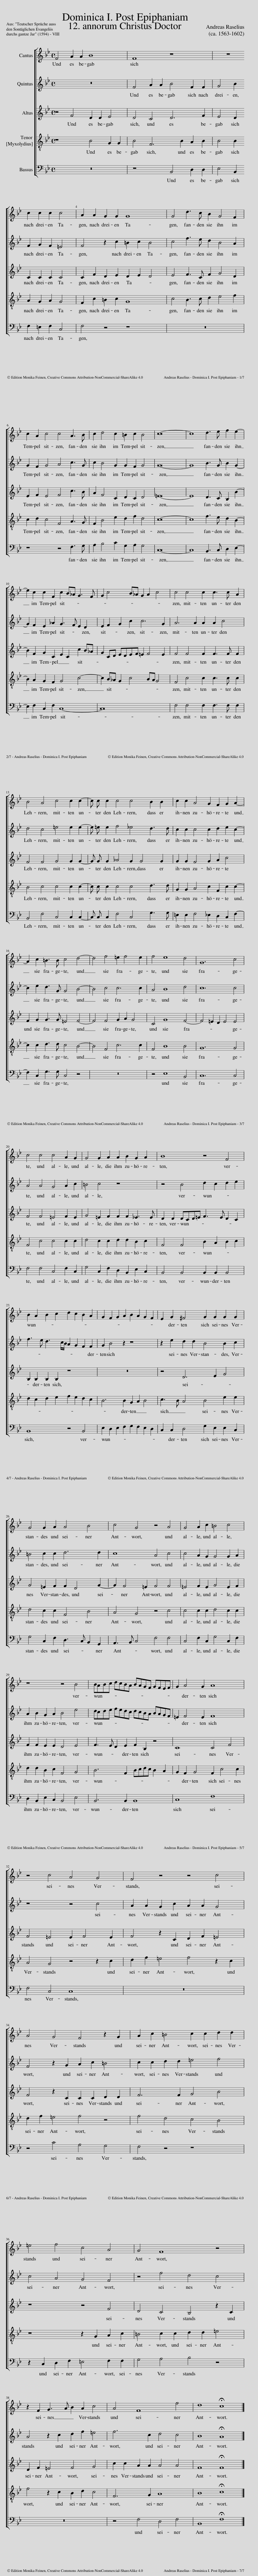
X:1
%%score [ 1 2 3 4 5 ]
L:1/8
M:4/2
I:linebreak $
K:Bb
V:1 treble
V:2 treble
V:3 treble
V:4 treble-8
V:5 bass
V:1
 F4 A2 A2 B8 | F8 z8 | z6 |$ c2 c2 c2 c4 | A2 A2 G2 G2 G8 | %5
 G4 d3 c B2 G4 F2 |$ c2 A2 c4 c4 A3 B | c2 d4 c2 =B2 c2 B4 | c16- | c8 d3 e f2 e2- |$ %10
 e2 c2 c2 F2 c2 B_A G3 F | G2 c4 B_A G2 A2 c4 | c4 c4 c2 c3 c A2 |$ B4 A4 c4 c2 c2- | c c c2 c4 c4 B2 B2 | %15
 c2 c2 A4 G2 F2 G2 A2- |$ A2 c2 =B3 B c4 d4- | d4 f4 =e2 f4 e2 | f4 e8 d4 | G12 c4 |$ %20
 c4 c4 c4 A2 G2 | G4 G2 A2 A2 B2 G2 A2 | B8 z4 F4 |$ B2 A2 B2 c2 d2 c2 B2 A2 | G2 F2 G2 A2 B2 A2 G2 F2 | %25
 E2 G2 ^F4 G2 G2 G2 G2 |$ G4 G2 A2 A4 B4 | c4 G4 z4 A4 | G4 A2 c2 =B4 c4 |$ z8 z4 B4 | %30
 BABc dcBA BAGF GFEF | G2 A4 G2 A8 |$ z4 c4 A4 G4 | F4 z4 z4 c4 |$ A4 G4 F4 z2 G2 | %35
 A2 c2 =B4 c2 c2 d2 d2 |$ =e4 f4 c4 A4 | G4 F8 z4 |$ z2 F2 G3 A B2 A2 c4 | A4 F8 f4 | %40
 d8 !fermata!c8 |] %41
V:2
 z16 | F4 A2 A2 B4 F2 F2 | G4 B2 |$ F2 G2 F2 =E4 | F4 z2 c2 =B2 c2 B4 | %5
 c4 f3 e d2 B4 A2 |$ G2 F2 G4 A4 c3 G | c2 B4 G2 G2 F2 G4 | G16- | G8 B3 G B2 G2- |$ %10
 G2 F2 E2 _A2 G3 F E2 D2 | E2 F2 G2 c2 c6 G2 | A6 A2 A2 A2 c4 |$ d4 c4 =e4 e2 e2- | e =e e2 f4 _e4 d3 d | %15
 c2 c2 c4 c2 d2 e2 c2- |$ c2 e2 d3 G G4 B4- | B4 c4 c6 c2 | A4 B8 d4 | c12 c4 |$ %20
 A4 A4 G4 A2 c2 | =B4 c4 z8 | z4 B4 d2 c2 d2 e2 |$ f3 e d3 c/B/ A2 G2 F2 F2 | G2 B4 z2 z8 | %25
 z2 e2 d2 d2 B4 B2 c2 |$ =B4 c2 c2 d6 d2 | c8 A4 c4 | c4 A2 G2 G4 G2 A2 |$ A2 B2 G2 A2 B4 e4 | %30
 dcde fedc dcBA BAGF | =E2 F4 E2 F8 |$ z8 z4 c4 | A2 A2 G2 c2 A2 A2 G4 |$ F4 z2 G2 A2 c2 =B4 | %35
 c2 c2 d2 d2 =e4 f4 |$ c4 A4 G4 F4 | z4 f4 d4 c4 |$ A4 z2 c2 d2 f2 =e4 | f6 c2 d4 c4 | %40
 B8 !fermata!A8 |] %41
V:3
 z4 F4 D2 D2 E4 | D4 C4 D6 F2 | E4 D2 |$ C2 C2 C2 C4 | C2 F2 D2 E2 D2 E2 D4 | %5
 E4 F3 C F2 G4 D2 |$ E2 F2 E4 F4 c3 B | A2 F4 C2 D2 C2 D4 | =E16- | E8 D3 C B,2 B2- |$ %10
 B2 F2 G2 C2 E2 C2 c2 B_A | G2 CD EDEF =E2 F4 E2 | F4 F4 F2 F3 F F2 |$ F4 F4 G4 G2 G2- | G G G2 _A4 G2 G4 G2 | %15
 G2 G2 F4 G2 A2 c4 |$ F2 G2 G3 G =E4 F4- | F4 F4 G2 A2 G4 | C4 G8 F4- | F4 =E2 D2 E4 E4 |$ %20
 F4 F4 =E4 F2 E2 | G4 =E2 F2 F2 F2 _E3 E | D2 D2 DCD=E F3 E D2 C2 |$ B,2 B,2 B,2 B,2 z8 | z16 | %25
 z4 D6 E2 G4 |$ G4 =E2 F2 F2 D4 G2- | G2 F4 =E2 F4 F4 | =E4 F2 E2 G4 E2 F2 |$ F2 F2 E2 E2 D4 E4 | %30
 F3 E D2 E2 F2 B,2 z4 | C8 C4 F4 |$ F4 =E4 E2 F4 E2 | F4 z2 C2 D2 F2 =E4 |$ F4 z2 C2 C2 C2 D2 D2 | %35
 F6 F2 G4 B4 |$ z8 z4 F4 | D4 C4 B,4 z2 C2 |$ D2 F2 =E4 F4 G4 | c2 c2 A2 A2 A4 A4 | %40
 F8 !fermata!F8 |] %41
V:4
 z8 B4 G2 G2 | B4 F6 B2 A2 B2 | B4 B2 |$ A2 G2 A2 G4 | F2 c2 =B2 c2 G8 | %5
 c4 B3 c d2 e4 f2 |$ c2 d2 c4 F4 A3 G | F2 B4 e2 d2 f2 d4 | c16- | c8 f3 e d2 B2- |$ %10
 B2 A2 G2 F2 G4 c4- | c2 B_A G2 c4 BA G4 | F4 c4 c2 c3 c c2 |$ B4 c4 c4 c2 c2- | c c c2 c4 c4 d3 d | %15
 G2 G2 A4 c2 F2 c2 c2- |$ c2 c2 d3 d c4 B4- | B4 F4 c6 c2 | F4 B8 B4 | G12 G4 |$ %20
 F4 c4 c4 c2 c2 | d4 c2 c2 d2 d2 B2 c2 | F4 F4 B2 A2 B2 c2 |$ d2 c2 d2 e2 f2 e2 d2 c2 | B6 B2 G2 A2 B4 | %25
 c3 B A4 B4 e2 e2 |$ d4 c2 c2 F4 B4 | A4 G4 z4 c4 | c4 c2 c2 d4 c2 c2 |$ d2 d2 B2 c2 F4 G4 | %30
 B6 F2 Bcdc B2 A2 | G2 F2 G4 F2 c4 c2 |$ A4 G4 z4 z2 c2 | d2 f2 =e4 f4 z2 c2 |$ d2 f2 =e4 f4 z4 | %35
 f4 d4 c4 B4 |$ z8 z2 G2 A2 c2 | =B4 c2 c2 d2 d2 =e4 |$ f4 z2 c2 B2 d2 c4 | F6 G2 A8 | %40
 B8 !fermata!c8 |] %41
V:5
 z16 | z8 B,,4 D,2 D,2 | E,4 B,,2 |$ F,2 =E,2 F,2 C,4 | F,4 z4 z8 | %5
 z16 |$ z8 z4 F,3 G, | A,2 B,4 C2 G,2 A,2 G,4 | C,16- | C,8 B,,3 C, D,2 E,2- |$ %10
 E,2 F,2 C,2 F,2 C,8- | C,16 | F,4 F,4 F,2 F,3 F, F,2 |$ B,,4 F,4 C,4 C,2 C,2- | C, C, C,2 F,4 C,4 G,3 G, | %15
 =E,2 E,2 F,4 _E,2 D,2 C,2 F,2- |$ F,2 C,2 G,3 G, C,4 z4 | z16 | z4 E,8 B,,4 | C,12 C,4 |$ %20
 F,4 F,4 C,4 F,2 C,2 | G,4 C,2 F,2 D,2 B,,2 E,2 C,2 | B,,4 B,,4 B,,2 B,,2 B,,4 |$ B,,8 z4 B,,4 | E,2 D,2 E,2 F,2 G,2 F,2 E,2 D,2 | %25
 C,2 C,2 D,4 G,2 E,2 E,2 C,2 |$ G,4 C,2 F,2 D,3 C, B,,2 G,,2 | A,,3 B,, C,4 F,4 F,4 | C,4 F,2 C,2 G,4 C,2 F,2 |$ D,2 B,,2 E,2 C,2 B,,4 E,4 | %30
 B,,6 B,,2 B,,8 | C,8 F,8 |$ F,4 C,4 C,8 | z16 |$ z4 C4 A,4 G,4 | %35
 F,4 z4 z8 |$ z2 C,2 D,2 F,2 =E,4 F,2 F,2 | G,4 A,4 B,4 z4 |$ z16 | z4 F,4 D,4 F,4 | %40
 B,,8 !fermata!F,8 |] %41
